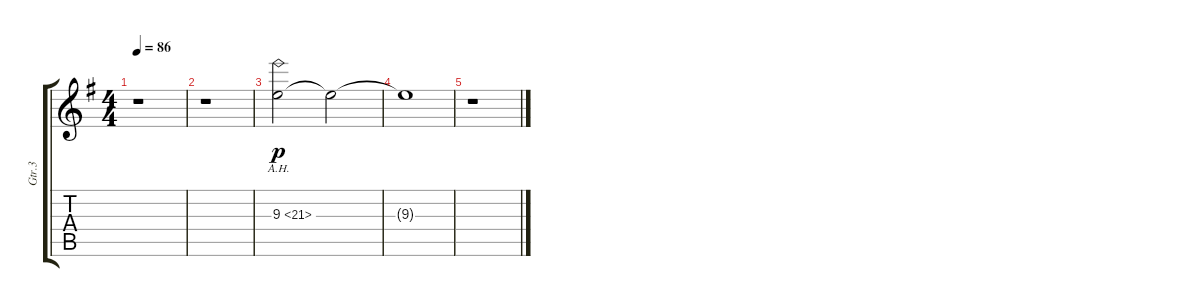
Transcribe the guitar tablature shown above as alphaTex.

\track ("Gtr.3" "Gtr.3") {instrument overdrivenguitar}
\staff {score tabs}
\tuning (E4 B3 G3 D3 A2 E2) {hide}
\ts (4 4)
\tempo 86
\clef g2
\ks g
r.1{dy mf} |
r.1 |
9.3{ah 12}.2{dy p} 9.3{t}.2 |
9.3{t}.1 |
r.1
